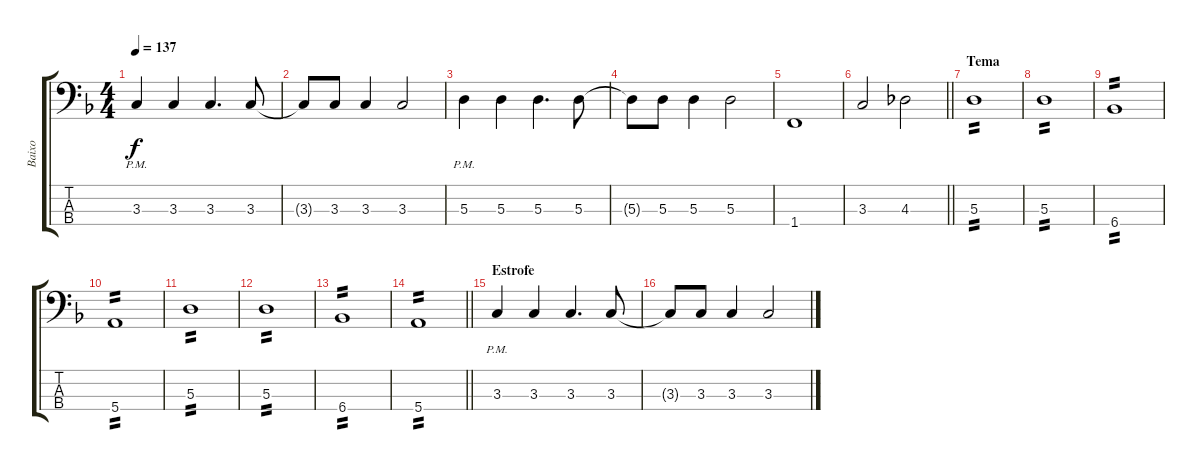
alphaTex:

\track ("Baixo" "Baixo") {instrument electricbassfinger}
\staff {score tabs}
\tuning (G2 D2 A1 E1) {hide}
\ts (4 4)
\tempo 137
\clef f4
\ks dminor
3.3{pm}.4{dy f} 3.3.4 3.3.4{d} 3.3.8 |
3.3{t}.8 3.3.8 3.3.4 3.3.2 |
5.3{pm}.4 5.3.4 5.3.4{d} 5.3.8 |
5.3{t}.8 5.3.8 5.3.4 5.3.2 |
1.4.1 |
\barLineRight lightlight
3.3.2 4.3.2 |
\section ("" "Tema")
5.3.1{tp 2} |
5.3.1{tp 2} |
6.4.1{tp 2} |
5.4.1{tp 2} |
5.3.1{tp 2} |
5.3.1{tp 2} |
6.4.1{tp 2} |
\barLineRight lightlight
5.4.1{tp 2} |
\section ("" "Estrofe")
3.3{pm}.4 3.3.4 3.3.4{d} 3.3.8 |
3.3{t}.8 3.3.8 3.3.4 3.3.2
